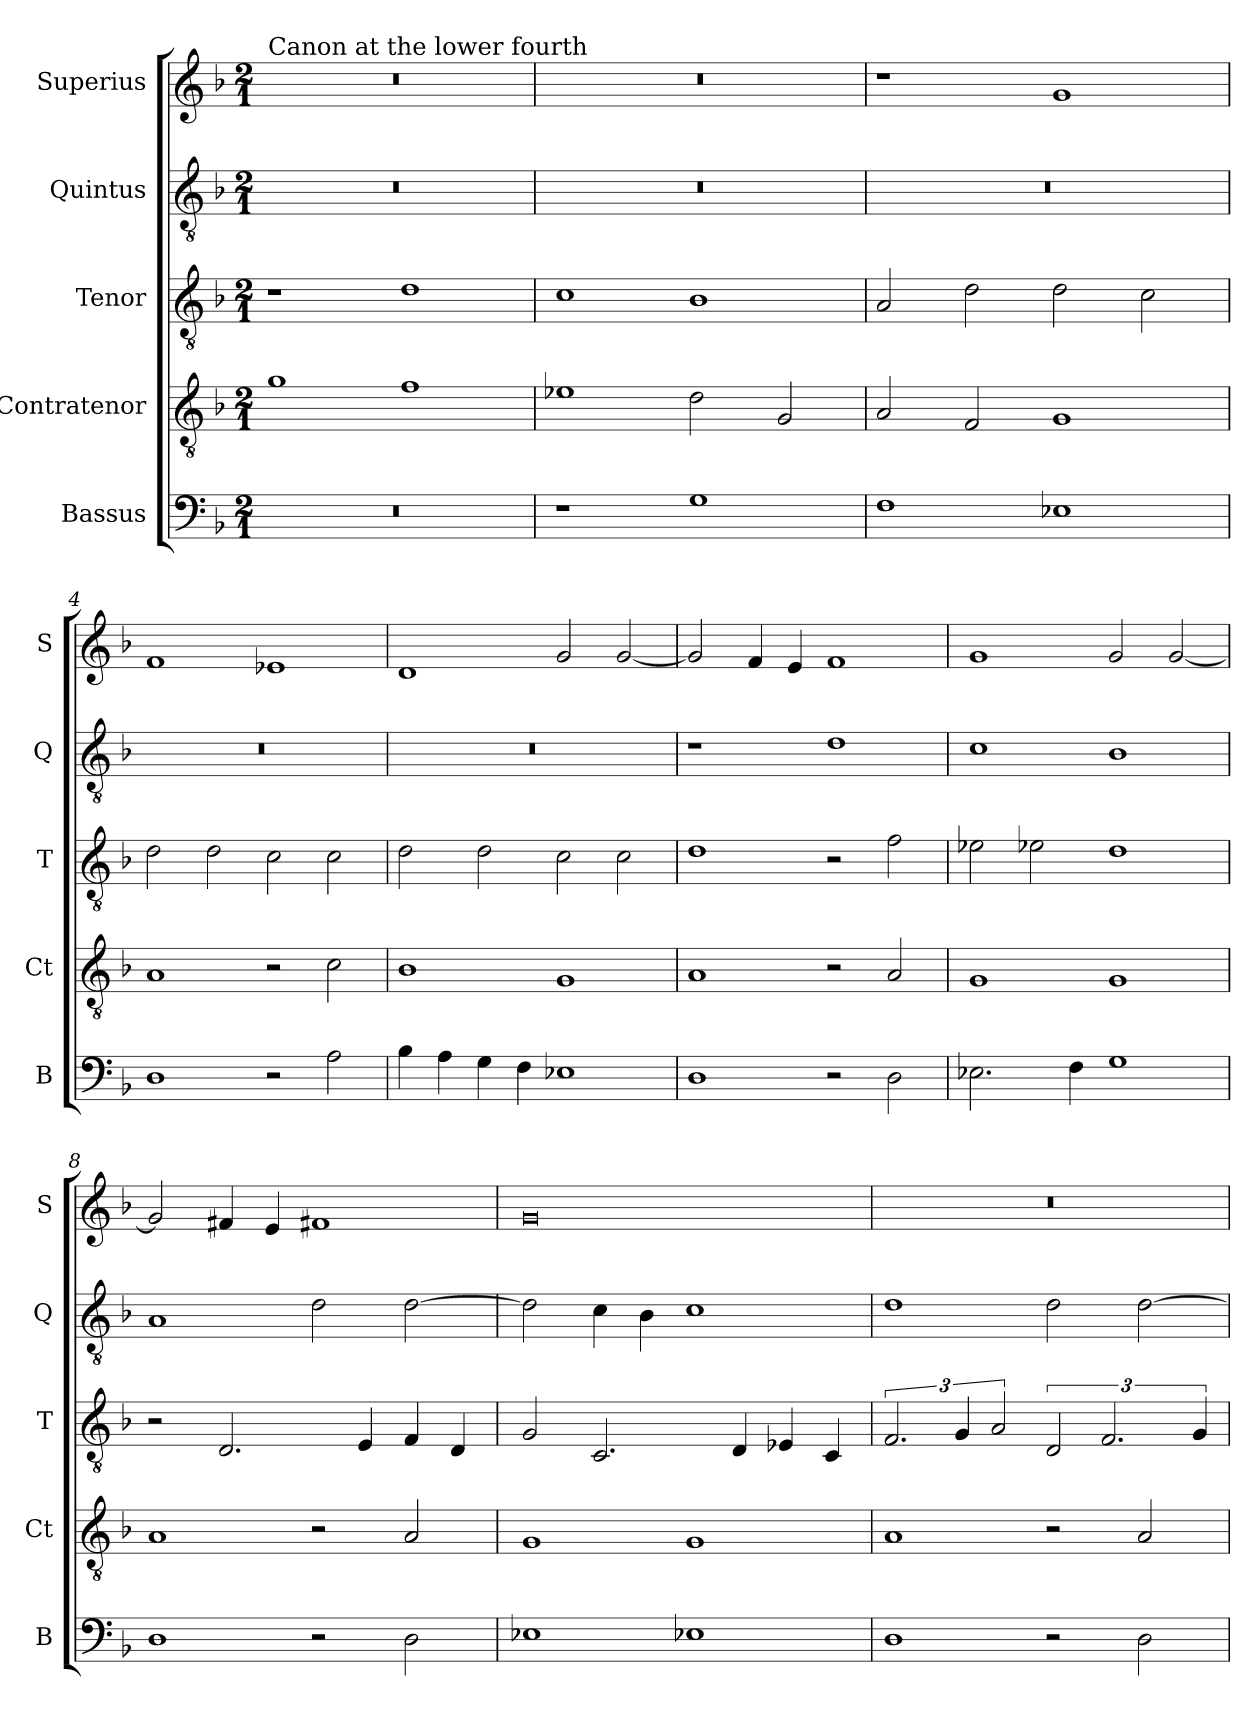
**kern	**kern	**kern	**kern	**kern
*part5	*part4	*part3	*part2	*part1
*staff5	*staff4	*staff3	*staff2	*staff1
*I"Bassus	*I"Contratenor	*I"Tenor	*I"Quintus	*I"Superius
*I'B	*I'Ct	*I'T	*I'Q	*I'S
*clefF4	*clefGv2	*clefGv2	*clefGv2	*clefG2
*k[b-]	*k[b-]	*k[b-]	*k[b-]	*k[b-]
*M2/1	*M2/1	*M2/1	*M2/1	*M2/1
=1	=1	=1	=1	=1
!	!	!	!	!LO:TX:a:t=Canon at the lower fourth
0r	1g	1r	0r	0r
.	1f	1d	.	.
=2	=2	=2	=2	=2
1r	1e-X	1c	0r	0r
1G	2d\	1B-	.	.
.	2G/	.	.	.
=3	=3	=3	=3	=3
1F	2A/	2A/	0r	1r
.	2F/	2d\	.	.
1E-X	1G	2d\	.	1g
.	.	2c\	.	.
=4	=4	=4	=4	=4
1D	1A	2d\	0r	1f
.	.	2d\	.	.
2r	2r	2c\	.	1e-X
2A\	2c\	2c\	.	.
=5	=5	=5	=5	=5
4B-\	1B-	2d\	0r	1d
4A\	.	.	.	.
4G\	.	2d\	.	.
4F\	.	.	.	.
1E-X	1G	2c\	.	2g/
.	.	2c\	.	[2g/
=6	=6	=6	=6	=6
1D	1A	1d	1r	2g/]
.	.	.	.	4f/
.	.	.	.	4e/
2r	2r	2r	1d	1f
2D\	2A/	2f\	.	.
=7	=7	=7	=7	=7
2.E-X\	1G	2e-X\	1c	1g
.	.	2e-X\	.	.
4F\	.	.	.	.
1G	1G	1d	1B-	2g/
.	.	.	.	[2g/
=8	=8	=8	=8	=8
1D	1A	2r	1A	2g/]
.	.	2.D/	.	4f#X/
.	.	.	.	4e/
2r	2r	.	2d\	1f#X
.	.	4E/	.	.
2D\	2A/	4F/	[2d\	.
.	.	4D/	.	.
=9	=9	=9	=9	=9
1E-X	1G	2G/	2d\]	0g
.	.	2.C/	4c\	.
.	.	.	4B-\	.
1E-X	1G	.	1c	.
.	.	4D/	.	.
.	.	4E-X/	.	.
.	.	4C/	.	.
=10	=10	=10	=10	=10
1D	1A	3.F/	1d	0r
.	.	6G/	.	.
.	.	3A/	.	.
2r	2r	3D/	2d\	.
.	.	3.F/	.	.
2D\	2A/	.	[2d\	.
.	.	6G/	.	.
=	=	=	=	=
*-	*-	*-	*-	*-
